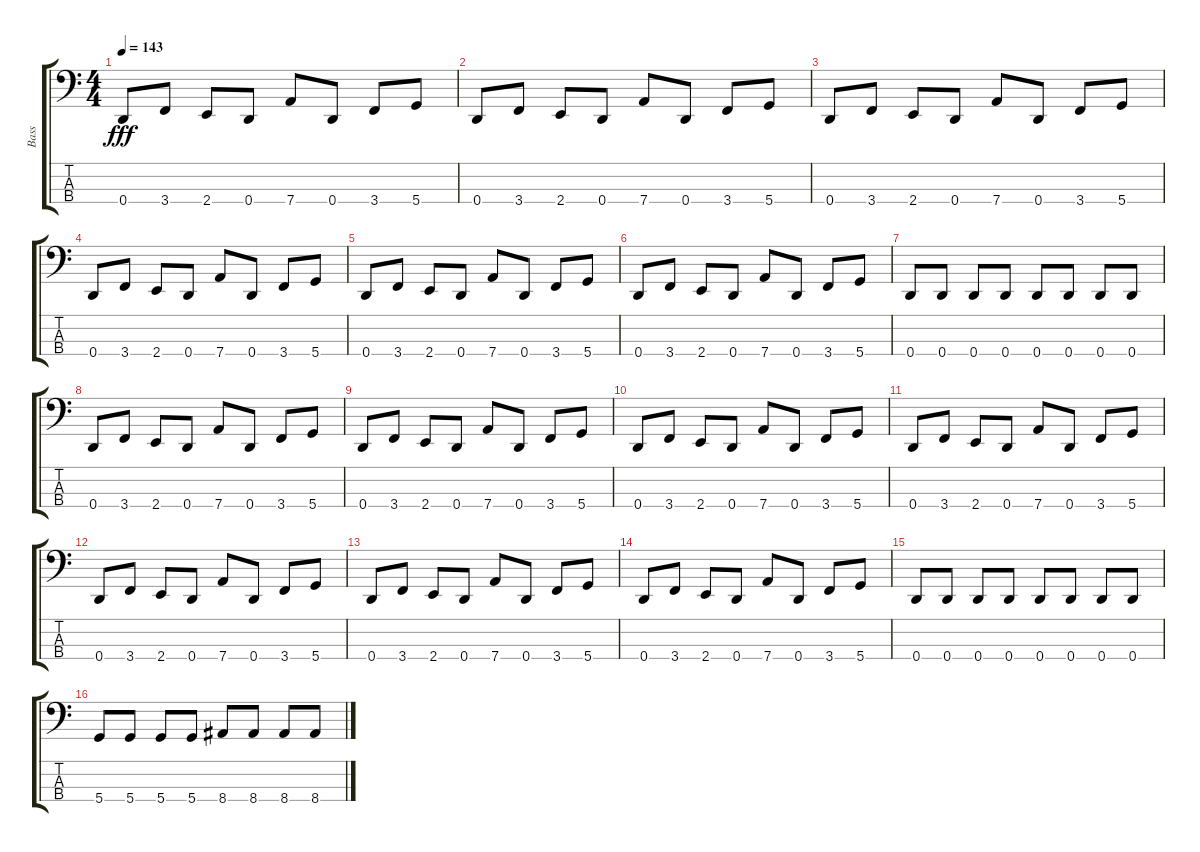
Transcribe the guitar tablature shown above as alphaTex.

\track ("Bass" "Bass") {instrument electricbassfinger}
\staff {score tabs}
\tuning (G2 D2 A1 D1) {hide}
\ts (4 4)
\tempo 143
\clef f4
\ks c
0.4.8{dy fff} 3.4.8 2.4.8 0.4.8 7.4.8 0.4.8 3.4.8 5.4.8 |
0.4.8 3.4.8 2.4.8 0.4.8 7.4.8 0.4.8 3.4.8 5.4.8 |
0.4.8 3.4.8 2.4.8 0.4.8 7.4.8 0.4.8 3.4.8 5.4.8 |
0.4.8 3.4.8 2.4.8 0.4.8 7.4.8 0.4.8 3.4.8 5.4.8 |
0.4.8 3.4.8 2.4.8 0.4.8 7.4.8 0.4.8 3.4.8 5.4.8 |
0.4.8 3.4.8 2.4.8 0.4.8 7.4.8 0.4.8 3.4.8 5.4.8 |
0.4.8 0.4.8 0.4.8 0.4.8 0.4.8 0.4.8 0.4.8 0.4.8 |
0.4.8 3.4.8 2.4.8 0.4.8 7.4.8 0.4.8 3.4.8 5.4.8 |
0.4.8 3.4.8 2.4.8 0.4.8 7.4.8 0.4.8 3.4.8 5.4.8 |
0.4.8 3.4.8 2.4.8 0.4.8 7.4.8 0.4.8 3.4.8 5.4.8 |
0.4.8 3.4.8 2.4.8 0.4.8 7.4.8 0.4.8 3.4.8 5.4.8 |
0.4.8 3.4.8 2.4.8 0.4.8 7.4.8 0.4.8 3.4.8 5.4.8 |
0.4.8 3.4.8 2.4.8 0.4.8 7.4.8 0.4.8 3.4.8 5.4.8 |
0.4.8 3.4.8 2.4.8 0.4.8 7.4.8 0.4.8 3.4.8 5.4.8 |
0.4.8 0.4.8 0.4.8 0.4.8 0.4.8 0.4.8 0.4.8 0.4.8 |
5.4.8 5.4.8 5.4.8 5.4.8 8.4.8 8.4.8 8.4.8 8.4.8
